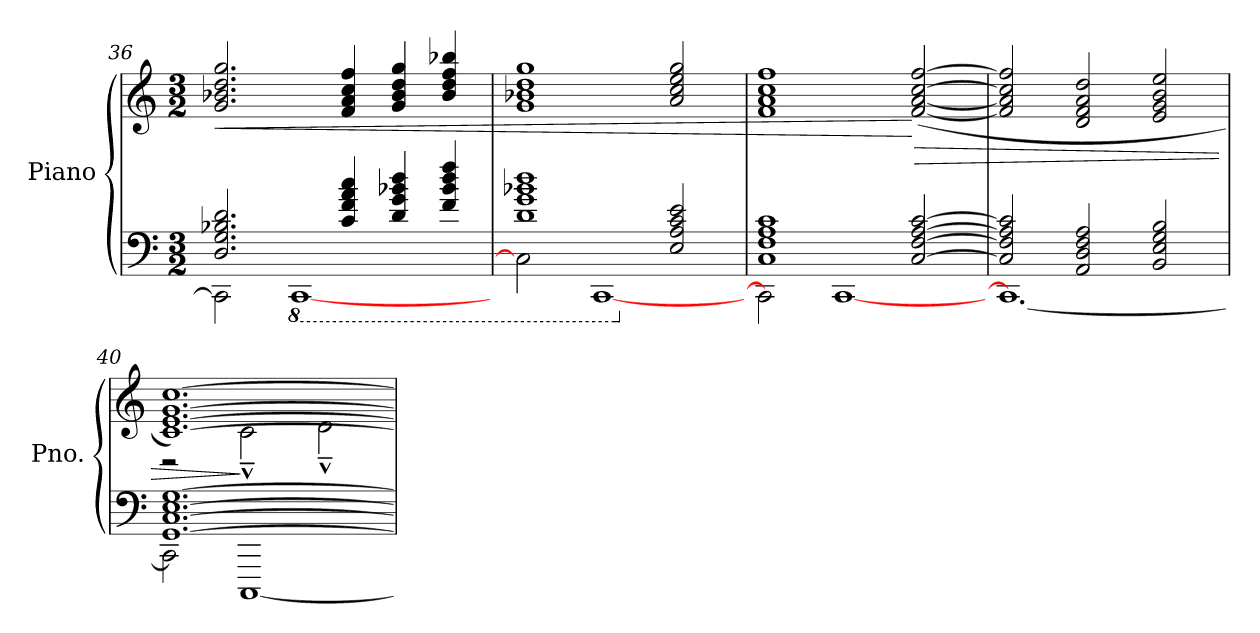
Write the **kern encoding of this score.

**kern	**kern	**dynam
*part1	*part1	*part1
*staff2	*staff1	*staff1/2
*I"Piano	*	*
*I'Pno.	*	*
*clefF4	*clefG2	*
*k[]	*k[]	*
*M3/2	*M3/2	*
=36	=36	=36
*^	*	*
!	!	!	!LO:HP:b
2.D/ 2.G/ 2.B-X/ 2.d/	2CC\]	2.g/ 2.b-X/ 2.dd/ 2.gg/	<
*8ba	*	*	*
.	[1CCC	.	.
4C/ 4F/ 4A/ 4c/	.	4f/ 4a/ 4cc/ 4ff/	.
4D/ 4G/ 4B-/ 4d/	.	4g/ 4b-/ 4dd/ 4gg/	.
4F/ 4B-/ 4d/ 4f/	.	4b-/ 4dd/ 4ff/ 4bb-X/	.
=37	=37	=37	=37
1D 1G 1B-X 1d	2CC\]	1g 1b-X 1dd 1gg	.
*8ba	*	*	*
.	[1CCC	.	.
*X8ba	*	*	*
2E/ 2A/ 2c/ 2e/	.	2a/ 2cc/ 2ee/ 2gg/	.
=38	=38	=38	=38
1C 1F 1A 1c	2CC\]	1f 1a 1cc 1ff	.
*8ba	*	*	*
.	[1CCC	.	.
*X8ba	*	*	*
!	!	!	!LO:HP:n=1:b
[2C/ [2F/ [2A/ [2c/	.	(>[2f/ [2a/ [2cc/ [2ff/	[ >
=39	=39	=39	=39
2C/] 2F/] 2A/] 2c/]	1.CC_	2f/] 2a/] 2cc/] 2ff/]	.
2AA/ 2D/ 2F/ 2A/	.	2d/ 2f/ 2a/ 2dd/	.
2BB/ 2E/ 2G/ 2B/	.	2e/ 2g/ 2b/ 2ee/	.
=40	=40	=40	=40
*	*	*^	*
[1.GG [1.C [1.E [1.G	2CC\]	[1.c [1.e [1.g [1.cc)	2r	.
.	[1CCC	.	2c~^^\	]
.	.	.	2d~^^\	.
*v	*v	*	*	*
*X8ba	*	*	*
*	*v	*v	*
=	=	=
*-	*-	*-
